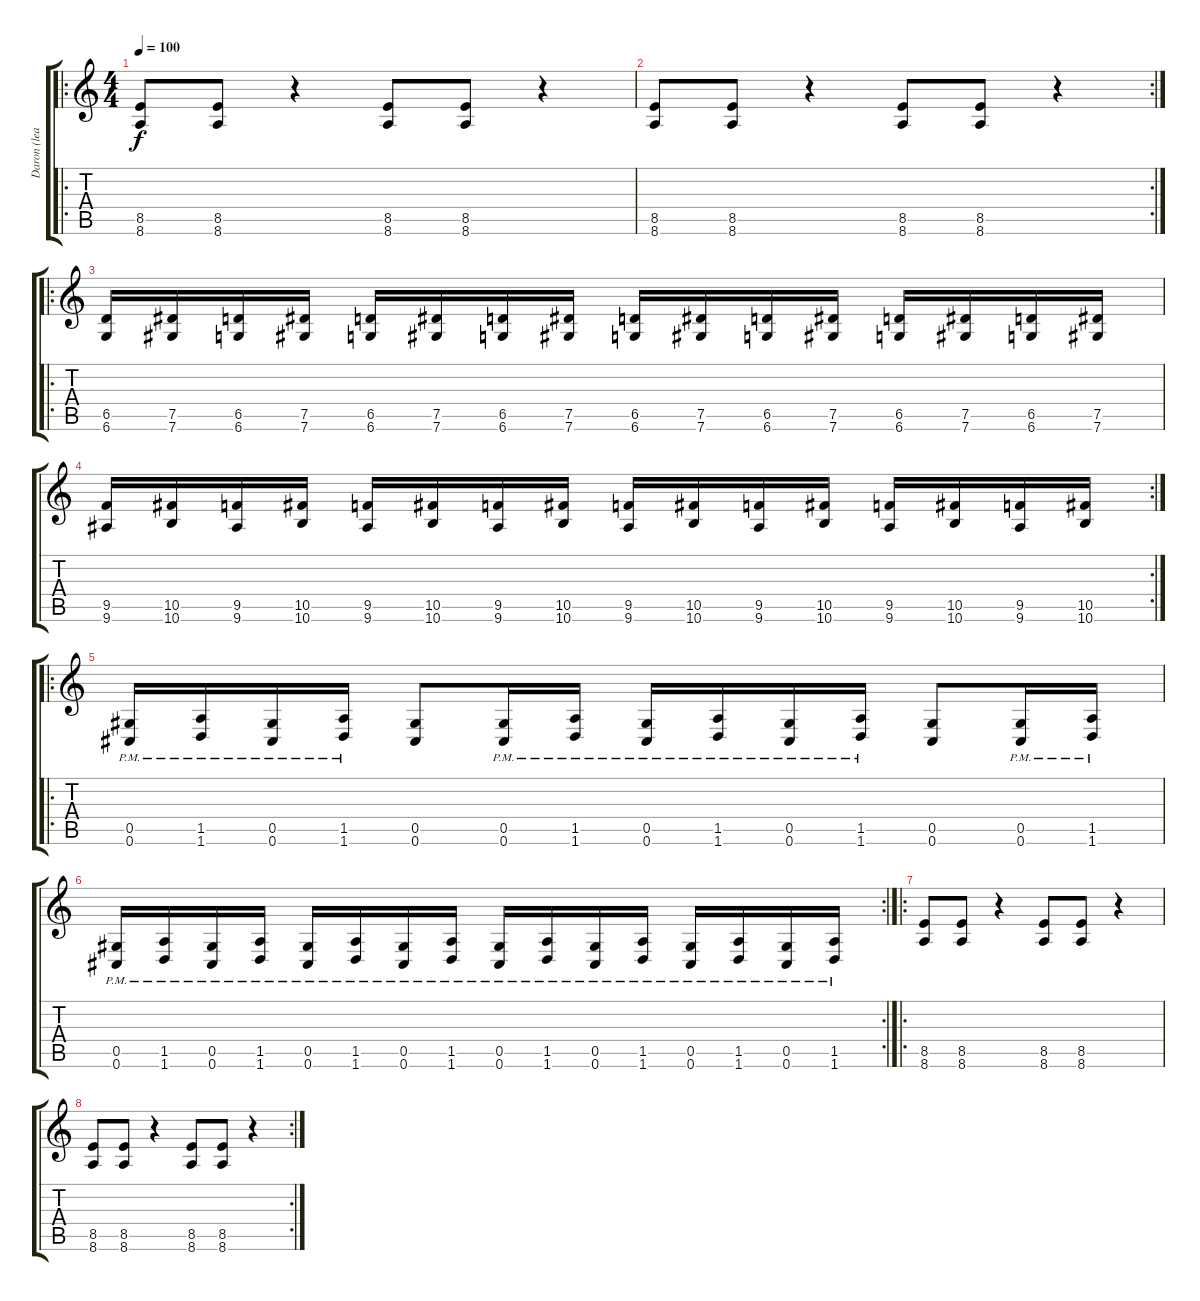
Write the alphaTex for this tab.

\track ("Daron (lead)" "Daron (lea") {instrument overdrivenguitar}
\staff {score tabs}
\tuning (Eb4 Bb3 Gb3 Db3 Ab2 Db2) {hide}
\ro
\ts (4 4)
\tempo 100
\clef g2
\ks c
(8.5 8.6).8{dy f} (8.5 8.6).8 r.4 (8.5 8.6).8 (8.5 8.6).8 r.4 |
\rc 2
(8.5 8.6).8 (8.5 8.6).8 r.4 (8.5 8.6).8 (8.5 8.6).8 r.4 |
\ro
(6.5 6.6).16 (7.5 7.6).16 (6.5 6.6).16 (7.5 7.6).16 (6.5 6.6).16 (7.5 7.6).16 (6.5 6.6).16 (7.5 7.6).16 (6.5 6.6).16 (7.5 7.6).16 (6.5 6.6).16 (7.5 7.6).16 (6.5 6.6).16 (7.5 7.6).16 (6.5 6.6).16 (7.5 7.6).16 |
\rc 2
(9.5 9.6).16 (10.5 10.6).16 (9.5 9.6).16 (10.5 10.6).16 (9.5 9.6).16 (10.5 10.6).16 (9.5 9.6).16 (10.5 10.6).16 (9.5 9.6).16 (10.5 10.6).16 (9.5 9.6).16 (10.5 10.6).16 (9.5 9.6).16 (10.5 10.6).16 (9.5 9.6).16 (10.5 10.6).16 |
\ro
(0.5{pm} 0.6{pm}).16 (1.5{pm} 1.6{pm}).16 (0.5{pm} 0.6{pm}).16 (1.5{pm} 1.6{pm}).16 (0.5 0.6).8 (0.5{pm} 0.6{pm}).16 (1.5{pm} 1.6{pm}).16 (0.5{pm} 0.6{pm}).16 (1.5{pm} 1.6{pm}).16 (0.5{pm} 0.6{pm}).16 (1.5{pm} 1.6{pm}).16 (0.5 0.6).8 (0.5{pm} 0.6{pm}).16 (1.5{pm} 1.6{pm}).16 |
\rc 2
(0.5{pm} 0.6{pm}).16 (1.5{pm} 1.6{pm}).16 (0.5{pm} 0.6{pm}).16 (1.5{pm} 1.6{pm}).16 (0.5{pm} 0.6{pm}).16 (1.5{pm} 1.6{pm}).16 (0.5{pm} 0.6{pm}).16 (1.5{pm} 1.6{pm}).16 (0.5{pm} 0.6{pm}).16 (1.5{pm} 1.6{pm}).16 (0.5{pm} 0.6{pm}).16 (1.5{pm} 1.6{pm}).16 (0.5{pm} 0.6{pm}).16 (1.5{pm} 1.6{pm}).16 (0.5{pm} 0.6{pm}).16 (1.5{pm} 1.6{pm}).16 |
\ro
(8.5 8.6).8 (8.5 8.6).8 r.4 (8.5 8.6).8 (8.5 8.6).8 r.4 |
\rc 2
(8.5 8.6).8 (8.5 8.6).8 r.4 (8.5 8.6).8 (8.5 8.6).8 r.4
